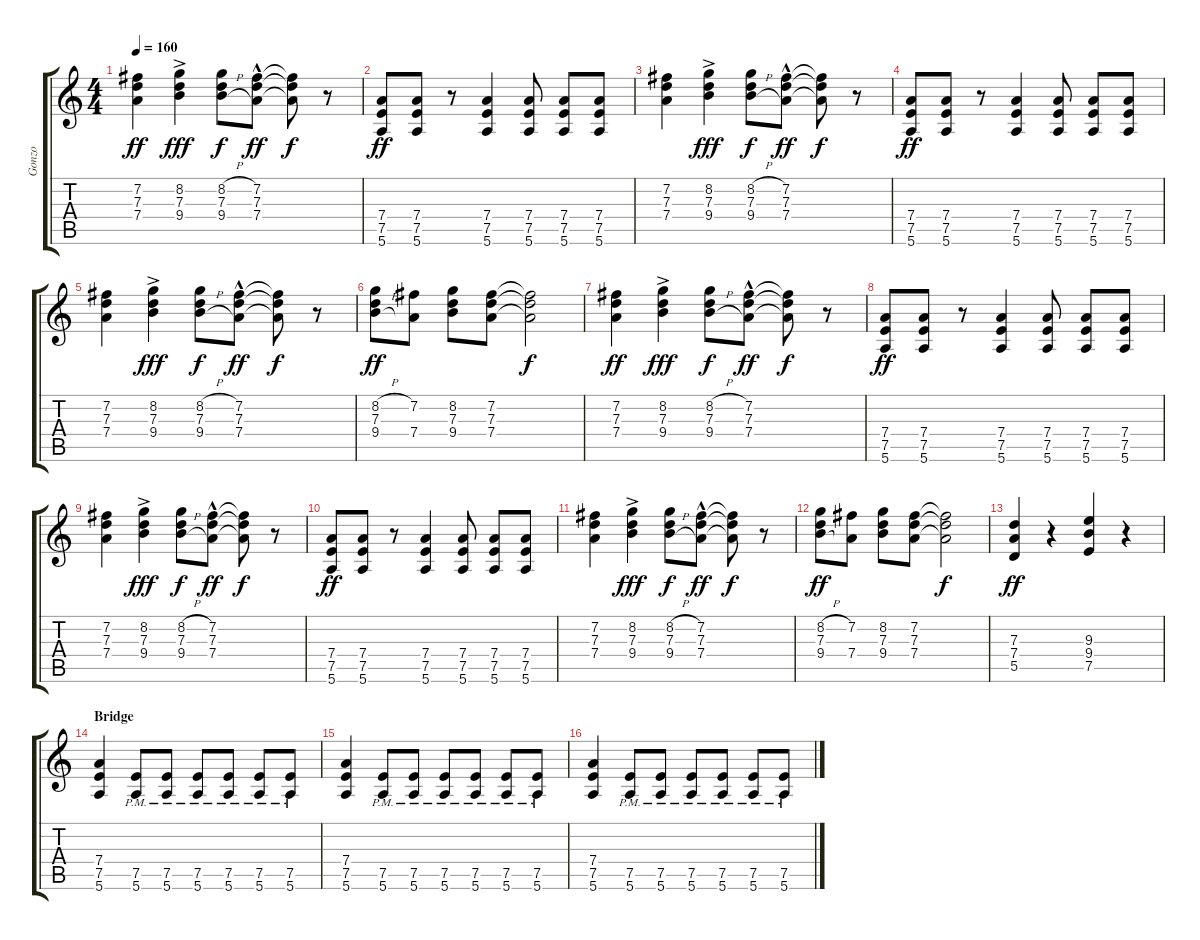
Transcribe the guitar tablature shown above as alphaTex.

\track ("Gonzo" "Gonzo") {instrument overdrivenguitar}
\staff {score tabs}
\tuning (E4 B3 G3 D3 A2 E2) {hide}
\ts (4 4)
\tempo 160
\clef g2
\ks c
(7.2 7.3 7.4).4{dy ff} (8.2 7.3 9.4{ac}).4{dy fff} (8.2{h} 7.3 9.4{h}).8{dy f} (7.2 7.3{hac} 7.4).8{dy ff} (7.2{t} 7.3{t} 7.4{t}).8{dy f} r.8 |
(7.4 7.5 5.6).8{dy ff} (7.4 7.5 5.6).8 r.8 (7.4 7.5 5.6).4 (7.4 7.5 5.6).8 (7.4 7.5 5.6).8 (7.4 7.5 5.6).8 |
(7.2 7.3 7.4).4 (8.2 7.3 9.4{ac}).4{dy fff} (8.2{h} 7.3 9.4{h}).8{dy f} (7.2 7.3{hac} 7.4).8{dy ff} (7.2{t} 7.3{t} 7.4{t}).8{dy f} r.8 |
(7.4 7.5 5.6).8{dy ff} (7.4 7.5 5.6).8 r.8 (7.4 7.5 5.6).4 (7.4 7.5 5.6).8 (7.4 7.5 5.6).8 (7.4 7.5 5.6).8 |
(7.2 7.3 7.4).4 (8.2 7.3 9.4{ac}).4{dy fff} (8.2{h} 7.3 9.4{h}).8{dy f} (7.2 7.3{hac} 7.4).8{dy ff} (7.2{t} 7.3{t} 7.4{t}).8{dy f} r.8 |
(8.2{h} 7.3 9.4{h}).8{dy ff} (7.2 7.4).8 (8.2 7.3 9.4).8 (7.2 7.3 7.4).8 (7.2{t} 7.3{t} 7.4{t}).2{dy f} |
(7.2 7.3 7.4).4{dy ff} (8.2 7.3 9.4{ac}).4{dy fff} (8.2{h} 7.3 9.4{h}).8{dy f} (7.2 7.3{hac} 7.4).8{dy ff} (7.2{t} 7.3{t} 7.4{t}).8{dy f} r.8 |
(7.4 7.5 5.6).8{dy ff} (7.4 7.5 5.6).8 r.8 (7.4 7.5 5.6).4 (7.4 7.5 5.6).8 (7.4 7.5 5.6).8 (7.4 7.5 5.6).8 |
(7.2 7.3 7.4).4 (8.2 7.3 9.4{ac}).4{dy fff} (8.2{h} 7.3 9.4{h}).8{dy f} (7.2 7.3{hac} 7.4).8{dy ff} (7.2{t} 7.3{t} 7.4{t}).8{dy f} r.8 |
(7.4 7.5 5.6).8{dy ff} (7.4 7.5 5.6).8 r.8 (7.4 7.5 5.6).4 (7.4 7.5 5.6).8 (7.4 7.5 5.6).8 (7.4 7.5 5.6).8 |
(7.2 7.3 7.4).4 (8.2 7.3 9.4{ac}).4{dy fff} (8.2{h} 7.3 9.4{h}).8{dy f} (7.2 7.3{hac} 7.4).8{dy ff} (7.2{t} 7.3{t} 7.4{t}).8{dy f} r.8 |
(8.2{h} 7.3 9.4{h}).8{dy ff} (7.2 7.4).8 (8.2 7.3 9.4).8 (7.2 7.3 7.4).8 (7.2{t} 7.3{t} 7.4{t}).2{dy f} |
(7.3 7.4 5.5).4{dy ff} r.4 (9.3 9.4 7.5).4 r.4 |
\section ("" "Bridge")
(7.4 7.5 5.6).4 (7.5 5.6{pm}).8 (7.5 5.6{pm}).8 (7.5 5.6{pm}).8 (7.5 5.6{pm}).8 (7.5 5.6{pm}).8 (7.5 5.6{pm}).8 |
(7.4 7.5 5.6).4 (7.5 5.6{pm}).8 (7.5 5.6{pm}).8 (7.5 5.6{pm}).8 (7.5 5.6{pm}).8 (7.5 5.6{pm}).8 (7.5 5.6{pm}).8 |
(7.4 7.5 5.6).4 (7.5 5.6{pm}).8 (7.5 5.6{pm}).8 (7.5 5.6{pm}).8 (7.5 5.6{pm}).8 (7.5 5.6{pm}).8 (7.5 5.6{pm}).8
